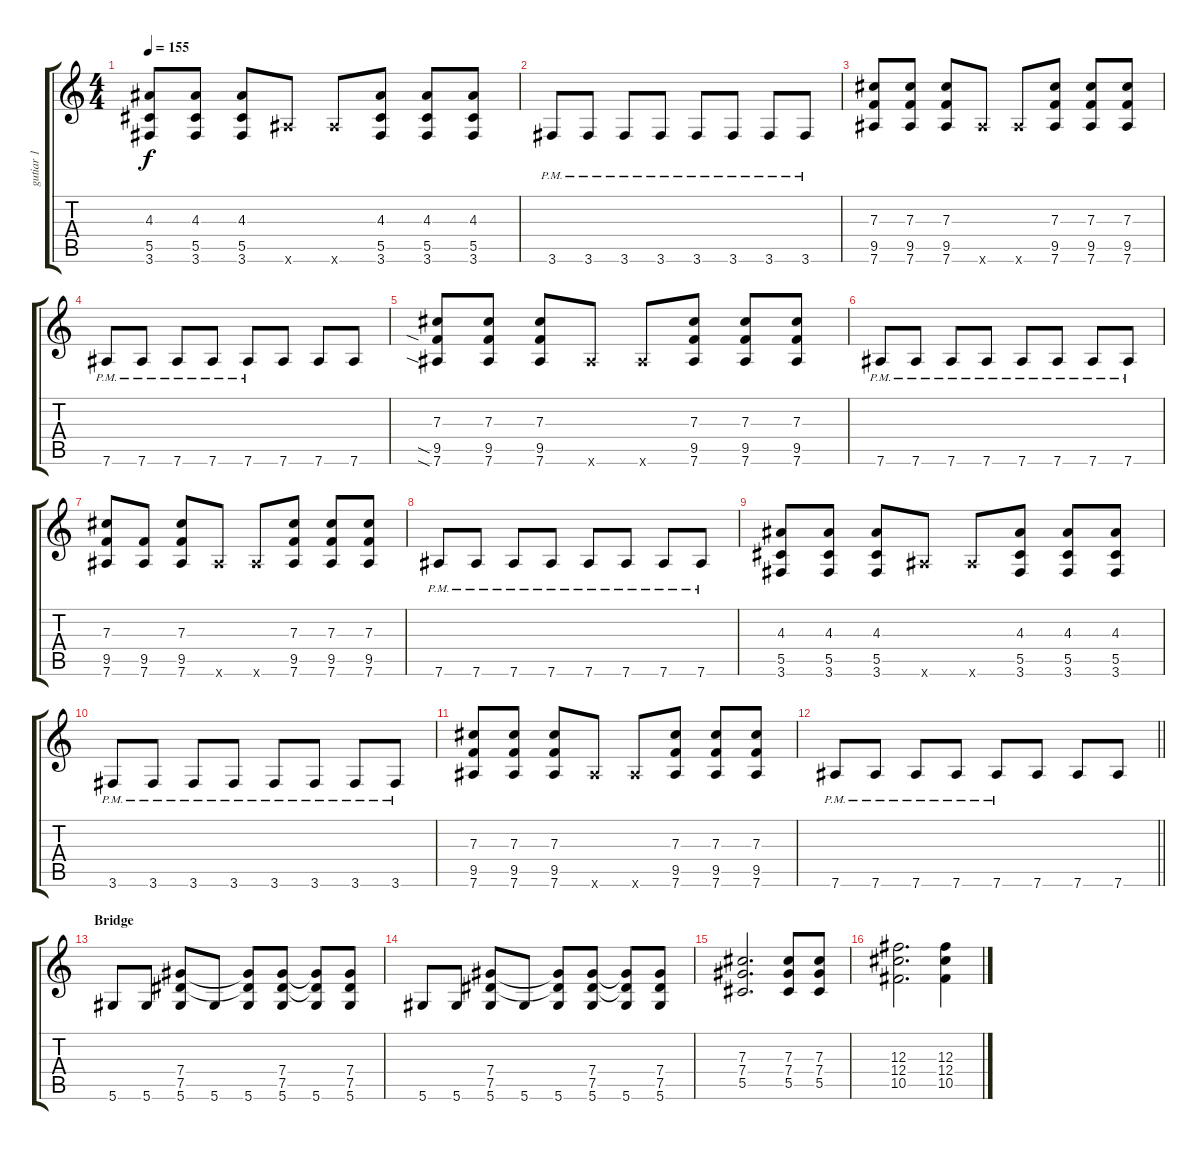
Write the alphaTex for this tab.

\track ("gutiar 1" "gutiar 1") {instrument overdrivenguitar}
\staff {score tabs}
\tuning (Eb4 Bb3 Gb3 Db3 Ab2 Eb2) {hide}
\ts (4 4)
\tempo 155
\clef g2
\ks c
(4.3 5.5 3.6).8{dy f} (4.3 5.5 3.6).8 (4.3 5.5 3.6).8 7.6{x}.8 7.6{x}.8 (4.3 5.5 3.6).8 (4.3 5.5 3.6).8 (4.3 5.5 3.6).8 |
3.6{pm}.8 3.6{pm}.8 3.6{pm}.8 3.6{pm}.8 3.6{pm}.8 3.6{pm}.8 3.6{pm}.8 3.6{pm}.8 |
(7.3 9.5 7.6).8 (7.3 9.5 7.6).8 (7.3 9.5 7.6).8 7.6{x}.8 7.6{x}.8 (7.3 9.5 7.6).8 (7.3 9.5 7.6).8 (7.3 9.5 7.6).8 |
7.6{pm}.8 7.6{pm}.8 7.6{pm}.8 7.6{pm}.8 7.6{pm}.8 7.6.8 7.6.8 7.6.8 |
(7.3 9.5{sia} 7.6{sia}).8 (7.3 9.5 7.6).8 (7.3 9.5 7.6).8 7.6{x}.8 7.6{x}.8 (7.3 9.5 7.6).8 (7.3 9.5 7.6).8 (7.3 9.5 7.6).8 |
7.6{pm}.8 7.6{pm}.8 7.6{pm}.8 7.6{pm}.8 7.6{pm}.8 7.6{pm}.8 7.6{pm}.8 7.6{pm}.8 |
(7.3 9.5 7.6).8 (9.5 7.6).8 (7.3 9.5 7.6).8 7.6{x}.8 7.6{x}.8 (7.3 9.5 7.6).8 (7.3 9.5 7.6).8 (7.3 9.5 7.6).8 |
7.6{pm}.8 7.6{pm}.8 7.6{pm}.8 7.6{pm}.8 7.6{pm}.8 7.6{pm}.8 7.6{pm}.8 7.6{pm}.8 |
(4.3 5.5 3.6).8 (4.3 5.5 3.6).8 (4.3 5.5 3.6).8 7.6{x}.8 7.6{x}.8 (4.3 5.5 3.6).8 (4.3 5.5 3.6).8 (4.3 5.5 3.6).8 |
3.6{pm}.8 3.6{pm}.8 3.6{pm}.8 3.6{pm}.8 3.6{pm}.8 3.6{pm}.8 3.6{pm}.8 3.6{pm}.8 |
(7.3 9.5 7.6).8 (7.3 9.5 7.6).8 (7.3 9.5 7.6).8 7.6{x}.8 7.6{x}.8 (7.3 9.5 7.6).8 (7.3 9.5 7.6).8 (7.3 9.5 7.6).8 |
\barLineRight lightlight
7.6{pm}.8 7.6{pm}.8 7.6{pm}.8 7.6{pm}.8 7.6{pm}.8 7.6.8 7.6.8 7.6.8 |
\section ("" "Bridge")
5.6.8 5.6.8 (7.4 7.5 5.6).8 5.6.8 (7.4{t} 7.5{t} 5.6).8 (7.4 7.5 5.6).8 (7.4{t} 7.5{t} 5.6).8 (7.4 7.5 5.6).8 |
5.6.8 5.6.8 (7.4 7.5 5.6).8 5.6.8 (7.4{t} 7.5{t} 5.6).8 (7.4 7.5 5.6).8 (7.4{t} 7.5{t} 5.6).8 (7.4 7.5 5.6).8 |
(7.3 7.4 5.5).2{d} (7.3 7.4 5.5).8 (7.3 7.4 5.5).8 |
(12.3 12.4 10.5).2{d} (12.3 12.4 10.5).4
